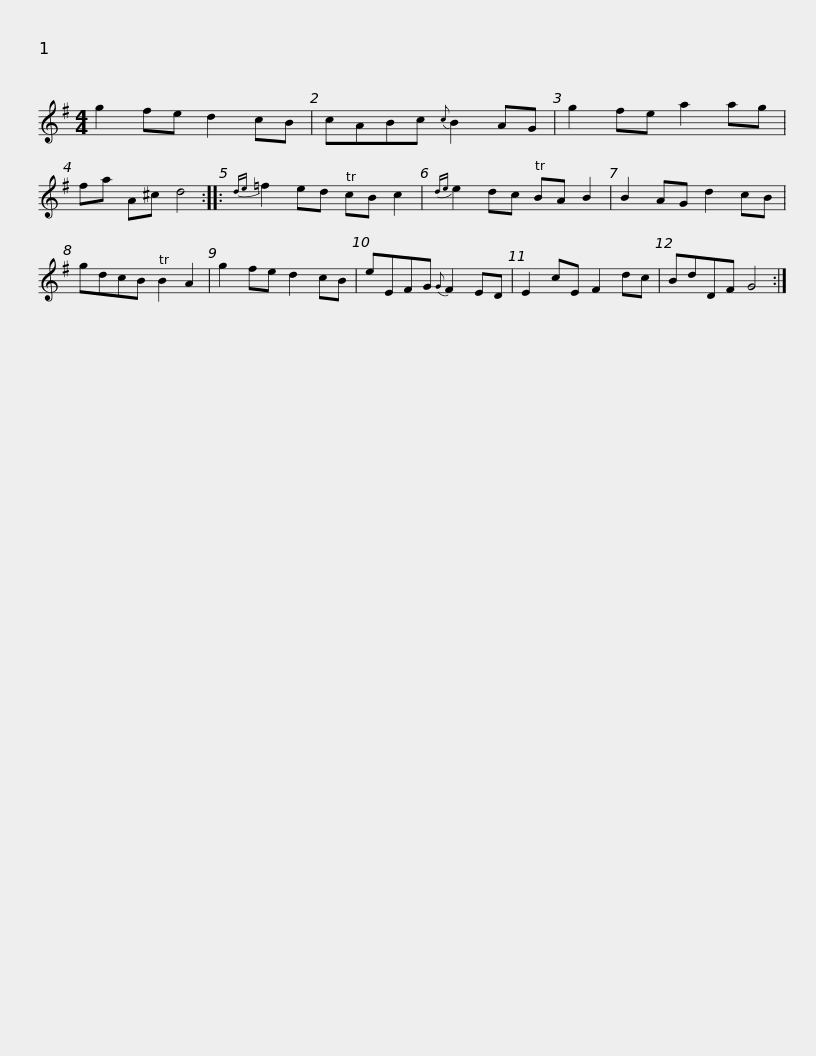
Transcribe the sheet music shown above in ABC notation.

X:1
L:1/8
M:4/4
I:linebreak $
K:G
V:1 treble
V:1
 g2 fe d2 cB | cABc{c} B2 AG | g2 fe a2 ag | fa A^c d4 ::{de} =f2 ed cB c2 | %5
{de} e2 dc BA B2 |$ B2 AG d2 cB | gdcB B2 A2 | g2 fe d2 cB | eEFG{G} F2 ED | %10
 E2 cE F2 dc | BdDF G4 :| %12
